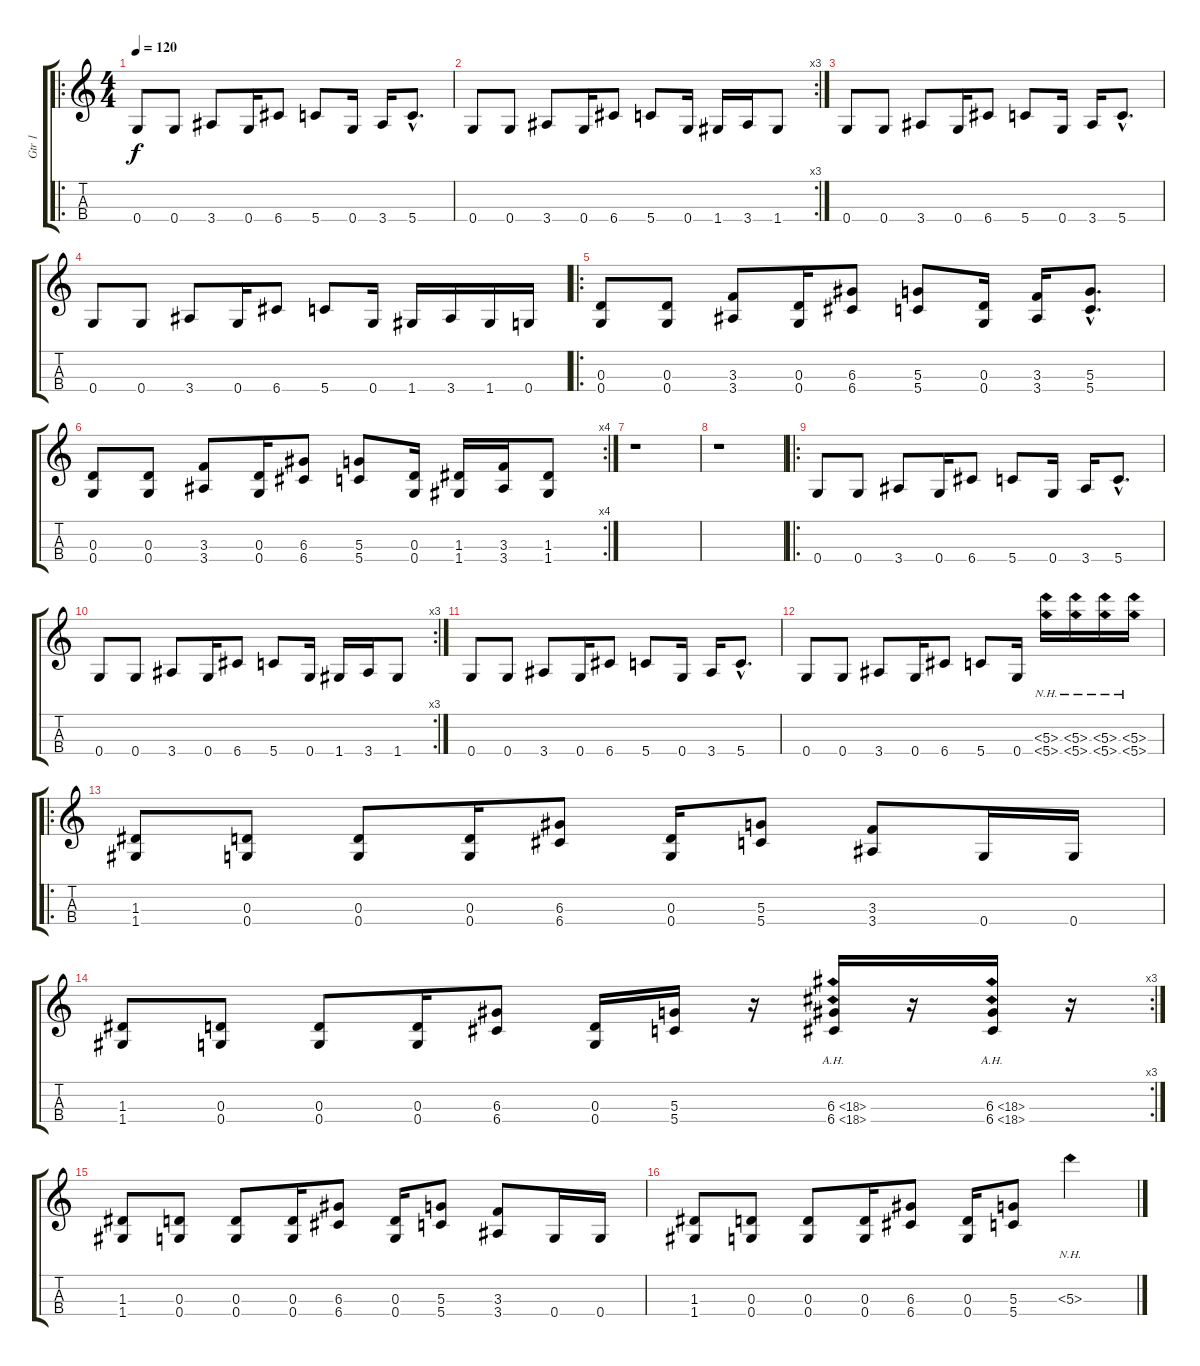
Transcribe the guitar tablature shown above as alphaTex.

\track ("Gtr 1" "Gtr 1") {instrument overdrivenguitar}
\staff {score tabs}
\tuning (B3 G3 D3 G2) {hide}
\ro
\ts (4 4)
\tempo 120
\clef g2
\ks c
0.4.8{dy f instrument overdrivenguitar} 0.4.8 3.4.8 0.4.16 6.4.8 5.4.8 0.4.16 3.4.16 5.4{hac}.8{d} |
\rc 3
0.4.8 0.4.8 3.4.8 0.4.16 6.4.8 5.4.8 0.4.16 1.4.16 3.4.16 1.4.8 |
0.4.8 0.4.8 3.4.8 0.4.16 6.4.8 5.4.8 0.4.16 3.4.16 5.4{hac}.8{d} |
0.4.8 0.4.8 3.4.8 0.4.16 6.4.8 5.4.8 0.4.16 1.4.16 3.4.16 1.4.16 0.4.16 |
\ro
(0.3 0.4).8 (0.3 0.4).8 (3.3 3.4).8 (0.3 0.4).16 (6.3 6.4).8 (5.3 5.4).8 (0.3 0.4).16 (3.3 3.4).16 (5.3{hac} 5.4{hac}).8{d} |
\rc 4
(0.3 0.4).8 (0.3 0.4).8 (3.3 3.4).8 (0.3 0.4).16 (6.3 6.4).8 (5.3 5.4).8 (0.3 0.4).16 (1.3 1.4).16 (3.3 3.4).16 (1.3 1.4).8 |
r.1 |
r.1 |
\ro
0.4.8 0.4.8 3.4.8 0.4.16 6.4.8 5.4.8 0.4.16 3.4.16 5.4{hac}.8{d} |
\rc 3
0.4.8 0.4.8 3.4.8 0.4.16 6.4.8 5.4.8 0.4.16 1.4.16 3.4.16 1.4.8 |
0.4.8 0.4.8 3.4.8 0.4.16 6.4.8 5.4.8 0.4.16 3.4.16 5.4{hac}.8{d} |
0.4.8 0.4.8 3.4.8 0.4.16 6.4.8 5.4.8 0.4.16 (5.3{nh} 5.4{nh}).16 (5.3{nh} 5.4{nh}).16 (5.3{nh} 5.4{nh}).16 (5.3{nh} 5.4{nh}).16 |
\ro
(1.3 1.4).8 (0.3 0.4).8 (0.3 0.4).8 (0.3 0.4).16 (6.3 6.4).8 (0.3 0.4).16 (5.3 5.4).8 (3.3 3.4).8 0.4.16 0.4.16 |
\rc 3
(1.3 1.4).8 (0.3 0.4).8 (0.3 0.4).8 (0.3 0.4).16 (6.3 6.4).8 (0.3 0.4).16 (5.3 5.4).16 r.16 (6.3{ah 12} 6.4{ah 12}).16 r.16 (6.3{ah 12} 6.4{ah 12}).16 r.16 |
(1.3 1.4).8 (0.3 0.4).8 (0.3 0.4).8 (0.3 0.4).16 (6.3 6.4).8 (0.3 0.4).16 (5.3 5.4).8 (3.3 3.4).8 0.4.16 0.4.16 |
(1.3 1.4).8 (0.3 0.4).8 (0.3 0.4).8 (0.3 0.4).16 (6.3 6.4).8 (0.3 0.4).16 (5.3 5.4).8 5.3{nh}.4
